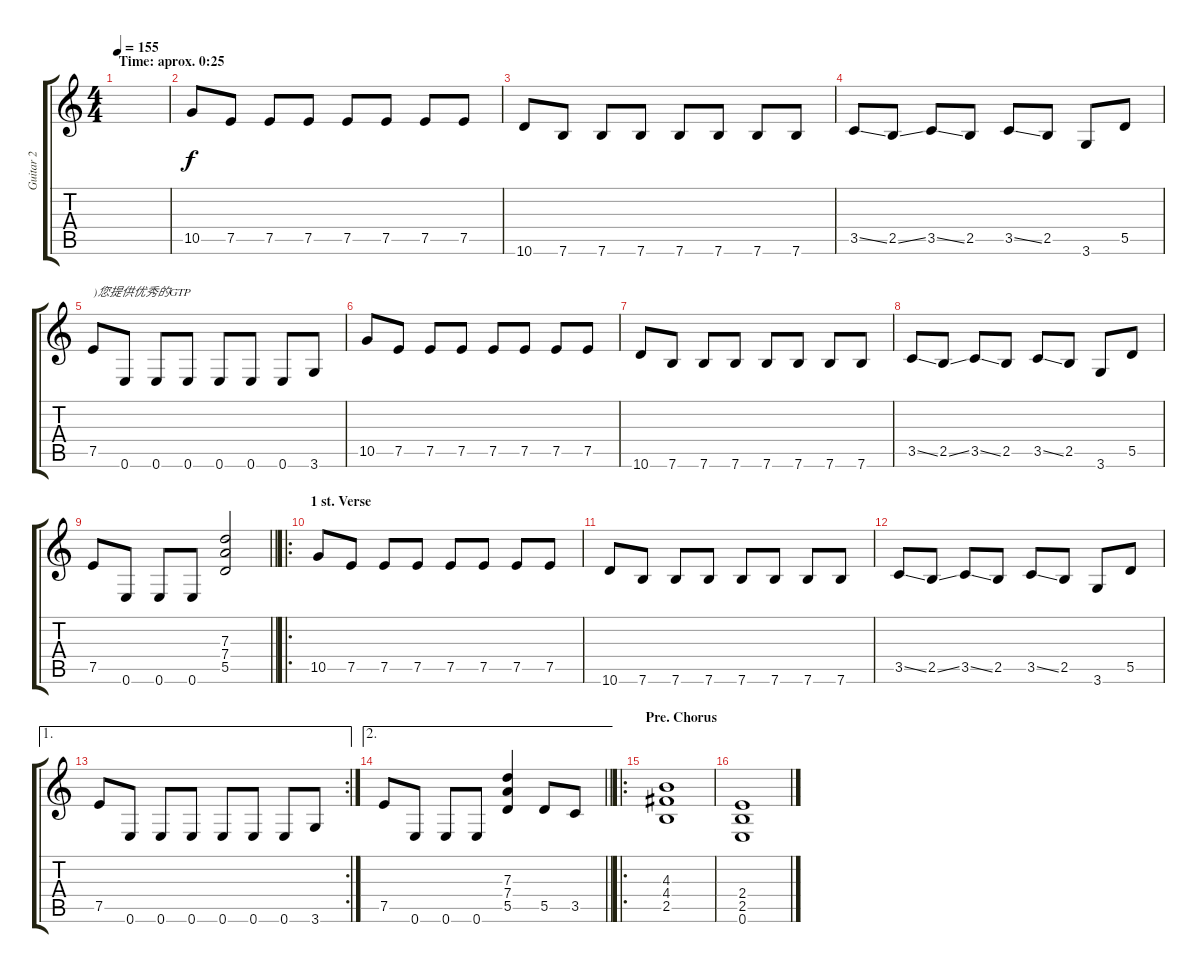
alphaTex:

\track ("Guitar 2" "Guitar 2") {instrument overdrivenguitar}
\staff {score tabs}
\tuning (E4 B3 G3 D3 A2 E2) {hide}
\ts (4 4)
\section ("" "Time: aprox. 0:25")
\tempo 155
\clef g2
\ks c
|
10.5.8 7.5.8 7.5.8 7.5.8 7.5.8 7.5.8 7.5.8 7.5.8 |
10.6.8 7.6.8 7.6.8 7.6.8 7.6.8 7.6.8 7.6.8 7.6.8 |
3.5{ss}.8 2.5{ss}.8 3.5{ss}.8 2.5.8 3.5{ss}.8 2.5.8 3.6.8 5.5.8 |
7.5.8{txt ")您提供优秀的GTP"} 0.6.8 0.6.8 0.6.8 0.6.8 0.6.8 0.6.8 3.6.8 |
10.5.8 7.5.8 7.5.8 7.5.8 7.5.8 7.5.8 7.5.8 7.5.8 |
10.6.8 7.6.8 7.6.8 7.6.8 7.6.8 7.6.8 7.6.8 7.6.8 |
3.5{ss}.8 2.5{ss}.8 3.5{ss}.8 2.5.8 3.5{ss}.8 2.5.8 3.6.8 5.5.8 |
\barLineRight lightlight
7.5.8 0.6.8 0.6.8 0.6.8 (7.3 7.4 5.5).2 |
\ro
\section ("" "1 st. Verse")
10.5.8 7.5.8 7.5.8 7.5.8 7.5.8 7.5.8 7.5.8 7.5.8 |
10.6.8 7.6.8 7.6.8 7.6.8 7.6.8 7.6.8 7.6.8 7.6.8 |
3.5{ss}.8 2.5{ss}.8 3.5{ss}.8 2.5.8 3.5{ss}.8 2.5.8 3.6.8 5.5.8 |
\ae 1
\rc 2
7.5.8 0.6.8 0.6.8 0.6.8 0.6.8 0.6.8 0.6.8 3.6.8 |
\ae 2
\barLineRight lightlight
7.5.8 0.6.8 0.6.8 0.6.8 (7.3 7.4 5.5).4 5.5.8 3.5.8 |
\ro
\section ("" "Pre. Chorus")
(4.3 4.4 2.5).1 |
(2.4 2.5 0.6).1
